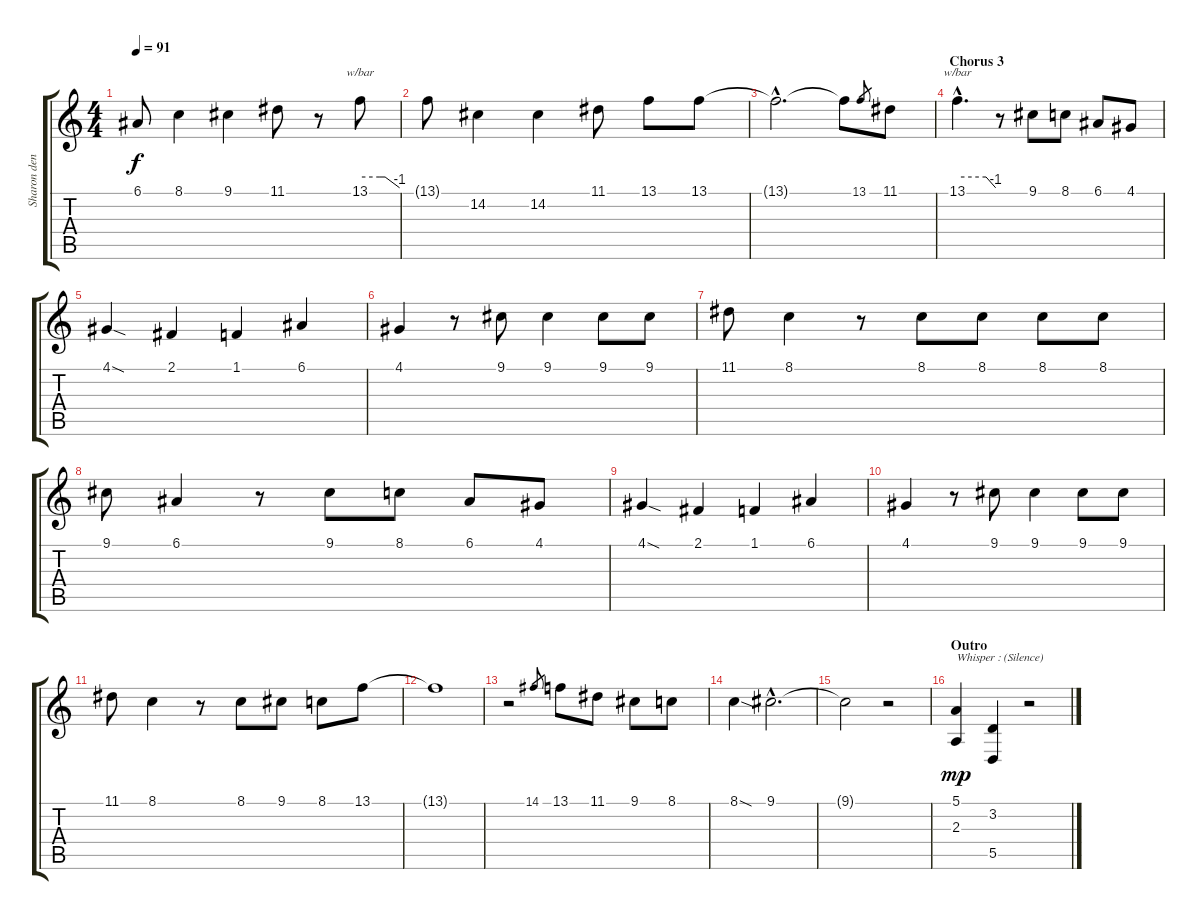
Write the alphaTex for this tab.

\track ("Sharon den Adel" "Sharon den") {instrument baritonesax}
\staff {score tabs}
\tuning (E4 B3 G3 D3 A2 E2) {hide}
\ts (4 4)
\tempo 91
\clef g2
\ks c
6.1{t}.8{dy f} 8.1.4 9.1.4 11.1.8 r.8 13.1.8{tbe (custom default 0 0 30 0 38 0 60 -4)} |
13.1{t}.8 14.2.4 14.2.4 11.1.8 13.1.8 13.1.8 |
13.1{hac t}.2{d} 13.1{t}.8 13.1.8{gr} 11.1.8 |
\section ("" "Chorus 3")
13.1{hac}.4{d tbe (custom default 0 0 45 0 60 -4)} r.8 9.1.8 8.1.8 6.1.8 4.1.8 |
4.1{sod}.4 2.1.4 1.1.4 6.1.4 |
4.1.4 r.8 9.1.8 9.1.4 9.1.8 9.1.8 |
11.1.8 8.1.4 r.8 8.1.8 8.1.8 8.1.8 8.1.8 |
9.1.8 6.1.4 r.8 9.1.8 8.1.8 6.1.8 4.1.8 |
4.1{sod}.4 2.1.4 1.1.4 6.1.4 |
4.1.4 r.8 9.1.8 9.1.4 9.1.8 9.1.8 |
11.1.8 8.1.4 r.8 8.1.8 9.1.8 8.1.8 13.1.8 |
13.1{t}.1 |
r.2 14.1.8{gr} 13.1.8 11.1.8 9.1.8 8.1.8 |
8.1{sod}.4 9.1{hac}.2{d} |
9.1{t}.2 r.2 |
\section ("" "Outro")
(5.1 2.3).4{txt "Whisper : (Silence)" dy mp instrument seashore} (3.2 5.5).4 r.2
